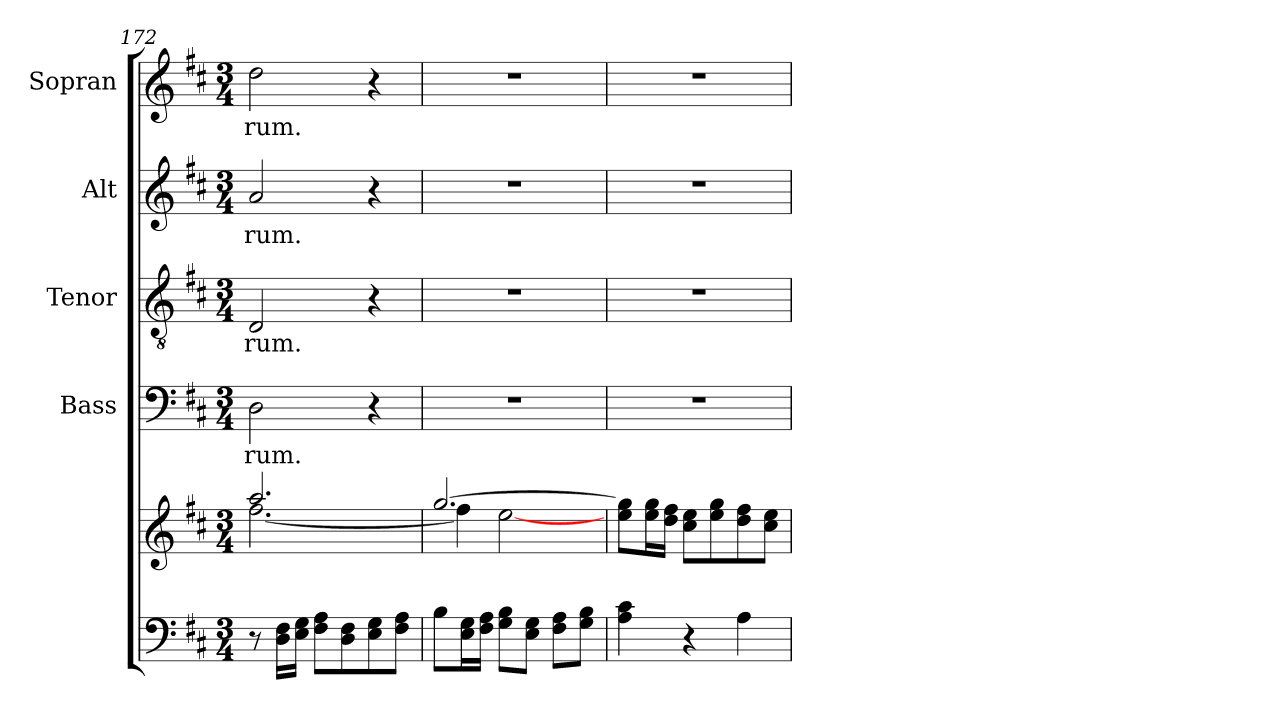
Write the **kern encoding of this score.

**kern	**kern	**kern	**text	**kern	**text	**kern	**text	**kern	**text
*part5	*part5	*part4	*part4	*part3	*part3	*part2	*part2	*part1	*part1
*staff6	*staff5	*staff4	*staff4	*staff3	*staff3	*staff2	*staff2	*staff1	*staff1
*	*	*I"Bass	*	*I"Tenor	*	*I"Alt	*	*I"Sopran	*
*	*	*I'B.	*	*I'T.	*	*I'A.	*	*I'S.	*
*clefF4	*clefG2	*clefF4	*	*clefGv2	*	*clefG2	*	*clefG2	*
*k[f#c#]	*k[f#c#]	*k[f#c#]	*	*k[f#c#]	*	*k[f#c#]	*	*k[f#c#]	*
*D:	*D:	*D:	*	*D:	*	*D:	*	*D:	*
*M3/4	*M3/4	*M3/4	*	*M3/4	*	*M3/4	*	*M3/4	*
=172	=172	=172	=172	=172	=172	=172	=172	=172	=172
*	*^	*	*	*	*	*	*	*	*
!	!	!	!	!LO:LY:b	!	!LO:LY:b	!	!LO:LY:b	!	!LO:LY:b
8r	2.aa/	[<2.ff#\	2D\	-rum.	2D/	-rum.	2a/	-rum.	2dd\	-rum.
16D\ 16F#\LL	.	.	.	.	.	.	.	.	.	.
16E\ 16G\JJ	.	.	.	.	.	.	.	.	.	.
8F#\ 8A\L	.	.	.	.	.	.	.	.	.	.
8D\ 8F#\	.	.	.	.	.	.	.	.	.	.
8E\ 8G\	.	.	4r	.	4r	.	4r	.	4r	.
8F#\ 8A\J	.	.	.	.	.	.	.	.	.	.
=173	=173	=173	=173	=173	=173	=173	=173	=173	=173	=173
8B\L	[>2.gg/	4ff#\]	2.r	.	2.r	.	2.r	.	2.r	.
16E\ 16G\L	.	.	.	.	.	.	.	.	.	.
16F#\ 16A\JJ	.	.	.	.	.	.	.	.	.	.
8G\ 8B\L	.	[<2ee\	.	.	.	.	.	.	.	.
8E\ 8G\J	.	.	.	.	.	.	.	.	.	.
8F#\ 8A\L	.	.	.	.	.	.	.	.	.	.
8G\ 8B\J	.	.	.	.	.	.	.	.	.	.
*	*v	*v	*	*	*	*	*	*	*	*
=174	=174	=174	=174	=174	=174	=174	=174	=174	=174
4A\ 4c#\	8ee\ 8gg\]L	2.r	.	2.r	.	2.r	.	2.r	.
.	16ee\ 16gg\L	.	.	.	.	.	.	.	.
.	16dd\ 16ff#\JJ	.	.	.	.	.	.	.	.
4r	8cc#\ 8ee\L	.	.	.	.	.	.	.	.
.	8ee\ 8gg\	.	.	.	.	.	.	.	.
4A\	8dd\ 8ff#\	.	.	.	.	.	.	.	.
.	8cc#\ 8ee\J	.	.	.	.	.	.	.	.
=	=	=	=	=	=	=	=	=	=
*-	*-	*-	*-	*-	*-	*-	*-	*-	*-
